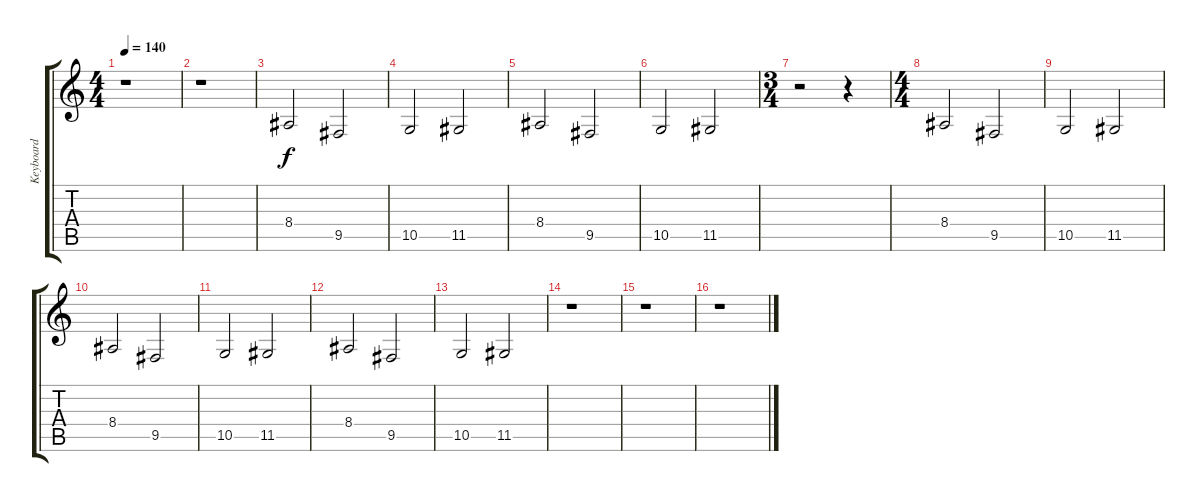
\track ("Keyboard" "Keyboard") {instrument stringensemble2}
\staff {score tabs}
\tuning (E4 B3 G3 D3 A2 E2) {hide}
\ts (4 4)
\tempo 140
\clef g2
\ks c
r.1{dy f} |
r.1 |
8.4.2 9.5.2 |
10.5.2 11.5.2 |
8.4.2 9.5.2 |
10.5.2 11.5.2 |
\ts (3 4)
r.2 r.4 |
\ts (4 4)
8.4.2 9.5.2 |
10.5.2 11.5.2 |
8.4.2 9.5.2 |
10.5.2 11.5.2 |
8.4.2 9.5.2 |
10.5.2 11.5.2 |
r.1 |
r.1 |
r.1
